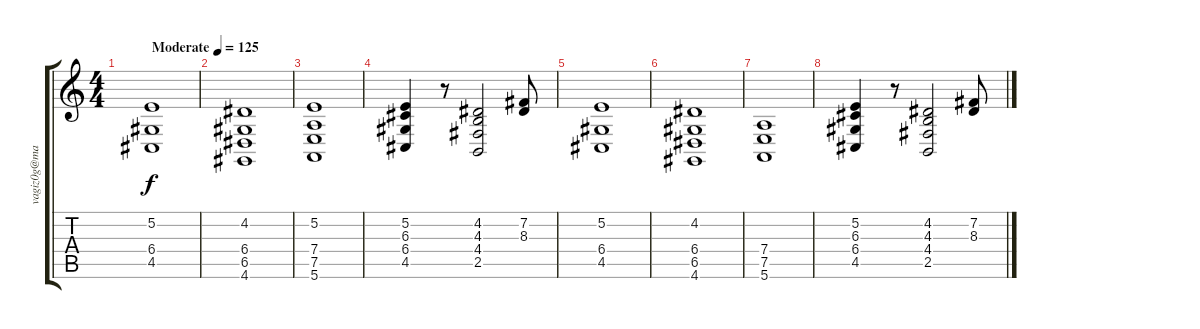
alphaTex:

\track ("" "vagiz0g@ma") {instrument pad1newage}
\staff {score tabs}
\tuning (E4 B3 G3 D3 A2 E2) {hide}
\ts (4 4)
\tempo (125 "Moderate")
\clef g2
\ks c
(5.2 6.4 4.5).1{dy f instrument pad1newage} |
(4.2 6.4 6.5 4.6).1 |
(5.2 7.4 7.5 5.6).1 |
(5.2 6.3 6.4 4.5).4 r.8 (4.2 4.3 4.4 2.5).2 (7.2 8.3).8 |
(5.2 6.4 4.5).1 |
(4.2 6.4 6.5 4.6).1 |
(7.4 7.5 5.6).1 |
(5.2 6.3 6.4 4.5).4 r.8 (4.2 4.3 4.4 2.5).2 (7.2 8.3).8
